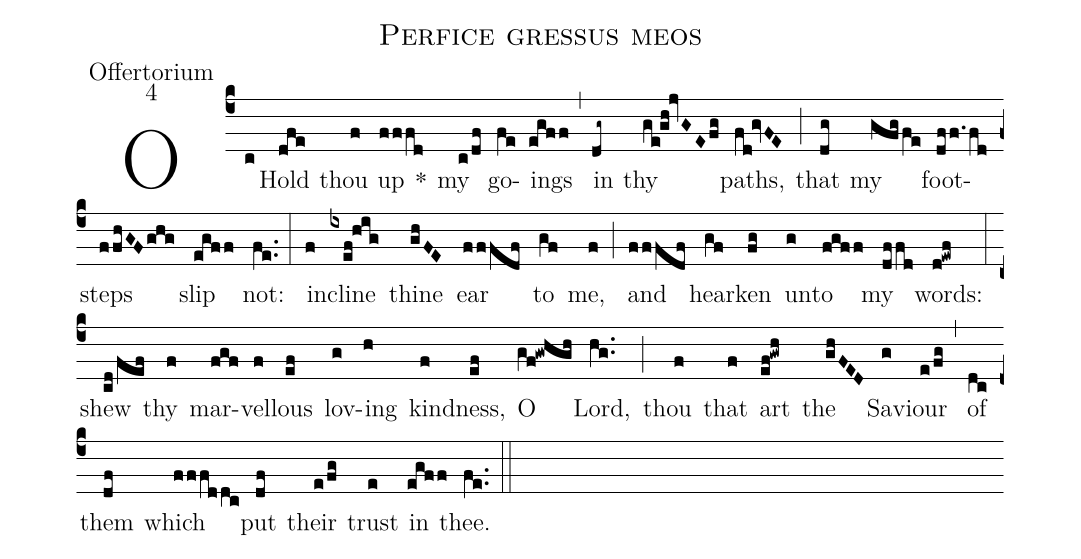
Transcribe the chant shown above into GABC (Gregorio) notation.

name:Perfice gressus meos;
office-part:Offertorium;
mode:4;
%%
(c4) O(c) Hold(dfe) thou(f) up(fffd) *() my(c/df) go(fe)ings(egff) (,) in(dg~) thy(ge!gh!jvGE/fg) paths,(fd!gvFE) (;) that(dg) my(gfg/fe) foot(dff.1fd)steps(ffhGF/ghg) slip(egff) not:(fe..) (:) in(f)cline(ixef!hig) thine(ghFE) ear(fffdf) to(gf) me,(f) (;) and(fffdf) hear(gf)ken(fg) un(g)to(fgff) my(dffd) words:(d!ewf) (:) shew(cd/fef) thy(f) mar(fgf)vel(f)lous(ef) lov(g)ing(h) kind(f)ness,(ef) O(gf!gwhgh) Lord,(hg..) (;) thou(f) that(f) art(ef!gwh) the(ghFED) Sa(g)viour(e/fg) (,) of(dc) them(df) which(fffddc) put(df) their(e/fg) trust(e) in(egff) thee.(fe..) (::)
